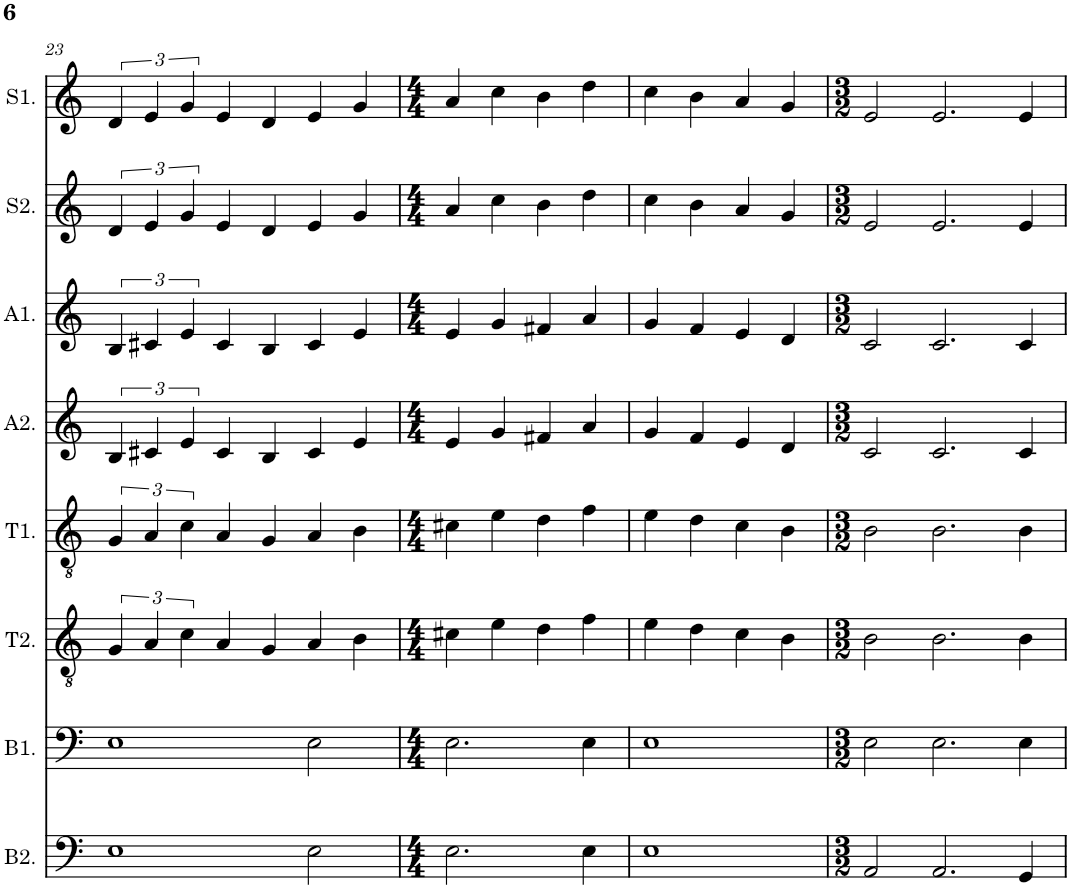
**kern	**kern	**kern	**kern	**kern	**kern	**kern	**kern
*part8	*part7	*part6	*part5	*part4	*part3	*part2	*part1
*staff8	*staff7	*staff6	*staff5	*staff4	*staff3	*staff2	*staff1
*I"Bass 2	*I"Bass 1	*I"Tenor 2	*I"Tenor 1	*I"Alto 2	*I"Alto 1	*I"Soprano 2	*I"Soprano 1
*I'B2.	*I'B1.	*I'T2.	*I'T1.	*I'A2.	*I'A1.	*I'S2.	*I'S1.
!!LO:PB:g=z
*clefF4	*clefF4	*clefGv2	*clefGv2	*clefG2	*clefG2	*clefG2	*clefG2
*k[]	*k[]	*k[]	*k[]	*k[]	*k[]	*k[]	*k[]
*M3/2	*M3/2	*M3/2	*M3/2	*M3/2	*M3/2	*M3/2	*M3/2
=23	=23	=23	=23	=23	=23	=23	=23
1E	1E	6G/	6G/	6B/	6B/	6d/	6d/
.	.	6A/	6A/	6c#X/	6c#X/	6e/	6e/
.	.	6c\	6c\	6e/	6e/	6g/	6g/
.	.	4A/	4A/	4c#/	4c#/	4e/	4e/
.	.	4G/	4G/	4B/	4B/	4d/	4d/
2E\	2E\	4A/	4A/	4c#/	4c#/	4e/	4e/
.	.	4B\	4B\	4e/	4e/	4g/	4g/
=24	=24	=24	=24	=24	=24	=24	=24
*M4/4	*M4/4	*M4/4	*M4/4	*M4/4	*M4/4	*M4/4	*M4/4
2.E\	2.E\	4c#X\	4c#X\	4e/	4e/	4a/	4a/
.	.	4e\	4e\	4g/	4g/	4cc\	4cc\
.	.	4d\	4d\	4f#X/	4f#X/	4b\	4b\
4E\	4E\	4f\	4f\	4a/	4a/	4dd\	4dd\
=25	=25	=25	=25	=25	=25	=25	=25
1E	1E	4e\	4e\	4g/	4g/	4cc\	4cc\
.	.	4d\	4d\	4f/	4f/	4b\	4b\
.	.	4c\	4c\	4e/	4e/	4a/	4a/
.	.	4B\	4B\	4d/	4d/	4g/	4g/
=26	=26	=26	=26	=26	=26	=26	=26
*M3/2	*M3/2	*M3/2	*M3/2	*M3/2	*M3/2	*M3/2	*M3/2
2AA/	2E\	2B\	2B\	2c/	2c/	2e/	2e/
2.AA/	2.E\	2.B\	2.B\	2.c/	2.c/	2.e/	2.e/
4GG/	4E\	4B\	4B\	4c/	4c/	4e/	4e/
=	=	=	=	=	=	=	=
*-	*-	*-	*-	*-	*-	*-	*-
